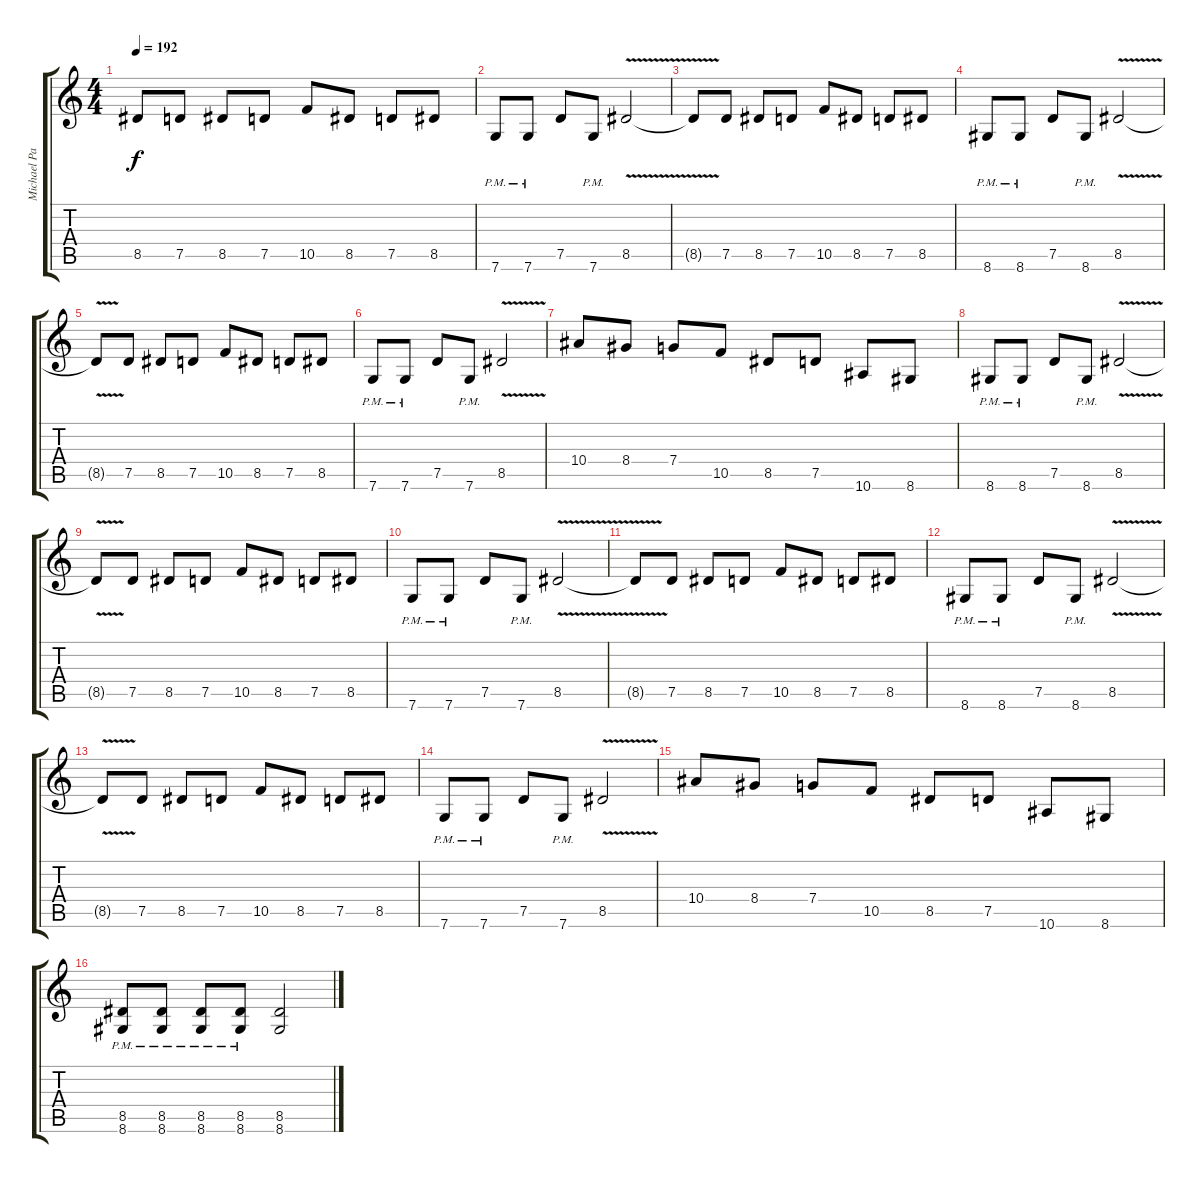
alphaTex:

\track ("Michael Paget (Guitar + Vocals)" "Michael Pa") {instrument distortionguitar}
\staff {score tabs}
\tuning (D4 A3 F3 C3 G2 C2) {hide}
\ts (4 4)
\tempo 192
\clef g2
\ks c
8.5{t}.8{dy f} 7.5.8 8.5.8 7.5.8 10.5.8 8.5.8 7.5.8 8.5.8 |
7.6{pm}.8 7.6{pm}.8 7.5.8 7.6{pm}.8 8.5{v}.2 |
8.5{t}.8 7.5.8 8.5.8 7.5.8 10.5.8 8.5.8 7.5.8 8.5.8 |
8.6{pm}.8 8.6{pm}.8 7.5.8 8.6{pm}.8 8.5{v}.2 |
8.5{t}.8 7.5.8 8.5.8 7.5.8 10.5.8 8.5.8 7.5.8 8.5.8 |
7.6{pm}.8 7.6{pm}.8 7.5.8 7.6{pm}.8 8.5{v}.2 |
10.4.8 8.4.8 7.4.8 10.5.8 8.5.8 7.5.8 10.6.8 8.6.8 |
8.6{pm}.8 8.6{pm}.8 7.5.8 8.6{pm}.8 8.5{v}.2 |
8.5{t}.8 7.5.8 8.5.8 7.5.8 10.5.8 8.5.8 7.5.8 8.5.8 |
7.6{pm}.8 7.6{pm}.8 7.5.8 7.6{pm}.8 8.5{v}.2 |
8.5{t}.8 7.5.8 8.5.8 7.5.8 10.5.8 8.5.8 7.5.8 8.5.8 |
8.6{pm}.8 8.6{pm}.8 7.5.8 8.6{pm}.8 8.5{v}.2 |
8.5{t}.8 7.5.8 8.5.8 7.5.8 10.5.8 8.5.8 7.5.8 8.5.8 |
7.6{pm}.8 7.6{pm}.8 7.5.8 7.6{pm}.8 8.5{v}.2 |
10.4.8 8.4.8 7.4.8 10.5.8 8.5.8 7.5.8 10.6.8 8.6.8 |
(8.5{pm} 8.6{pm}).8 (8.5{pm} 8.6{pm}).8 (8.5{pm} 8.6{pm}).8 (8.5{pm} 8.6{pm}).8 (8.5 8.6).2
